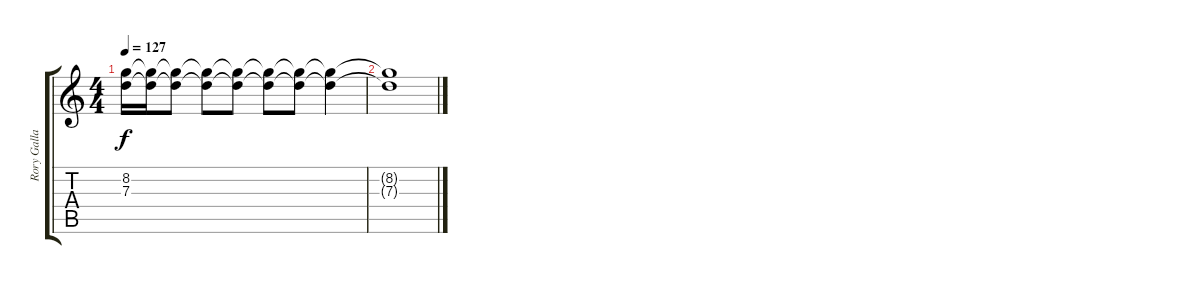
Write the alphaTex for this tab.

\track ("Rory Gallagher Lead" "Rory Galla") {instrument overdrivenguitar}
\staff {score tabs}
\tuning (E4 B3 G3 D3 A2 E2) {hide}
\ts (4 4)
\tempo 127
\clef g2
\ks c
(8.2{t} 7.3{t}).16{dy f volume 12} (8.2{t} 7.3{t}).16 (8.2{t} 7.3{t}).8{volume 11} (8.2{t} 7.3{t}).8 (8.2{t} 7.3{t}).8{volume 9} (8.2{t} 7.3{t}).8 (8.2{t} 7.3{t}).8{volume 8} (8.2{t} 7.3{t}).4 |
(8.2{t} 7.3{t}).1
